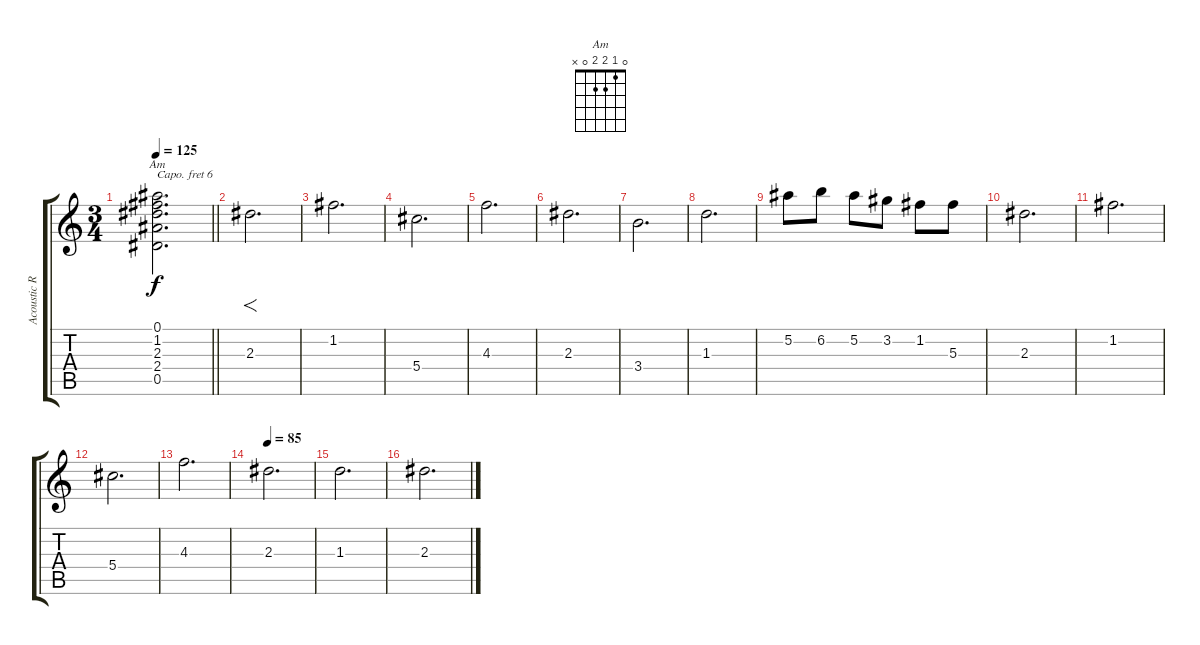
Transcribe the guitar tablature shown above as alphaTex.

\track ("Acoustic Rythm" "Acoustic R") {instrument acousticguitarsteel}
\staff {score tabs}
\capo 6
\tuning (E4 B3 G3 D3 A2 E2) {hide}
\chord ("Am" 0 1 2 2 0 x)
\ts (3 4)
\tempo 125
\clef g2
\barLineRight lightlight
\ks c
(0.1 1.2 2.3 2.4 0.5).2{d ch "Am" dy f} |
\section ("" "")
2.3.2{f d} |
1.2.2{d} |
5.4.2{d} |
4.3.2{d} |
2.3.2{d} |
3.4.2{d} |
1.3.2{d} |
5.2.8 6.2.8 5.2.8 3.2.8 1.2.8 5.3.8 |
2.3.2{d} |
1.2.2{d} |
5.4.2{d} |
4.3.2{d} |
\tempo 85
2.3.2{d} |
1.3.2{d} |
2.3.2{d volume 5}
